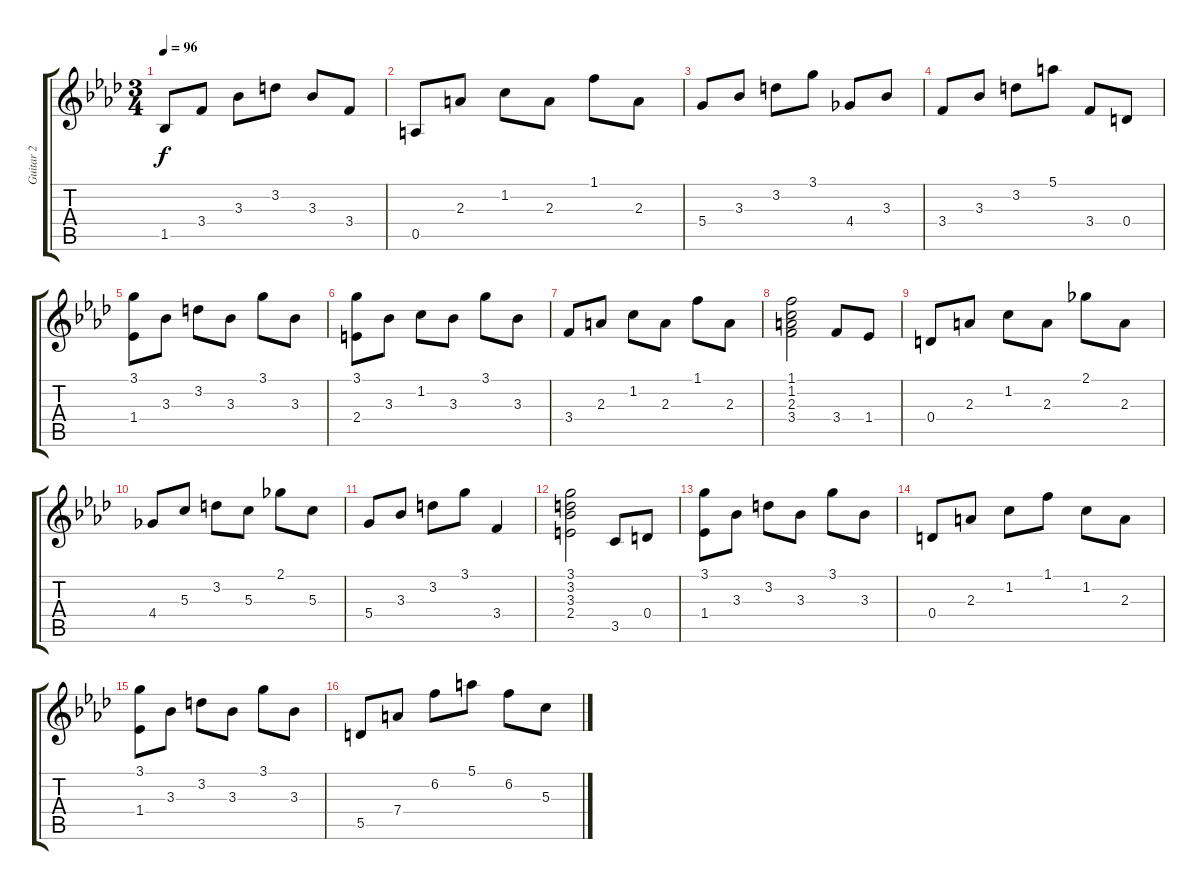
\track ("Guitar 2" "Guitar 2") {solo instrument acousticguitarsteel}
\staff {score tabs}
\tuning (E4 B3 G3 D3 A2 E2) {hide}
\ts (3 4)
\tempo 96
\clef g2
\ks fminor
1.5.8{dy f} 3.4.8 3.3.8 3.2.8 3.3.8 3.4.8 |
0.5.8 2.3.8 1.2.8 2.3.8 1.1.8 2.3.8 |
5.4.8 3.3.8 3.2.8 3.1.8 4.4.8 3.3.8 |
3.4.8 3.3.8 3.2.8 5.1.8 3.4.8 0.4.8 |
(3.1 1.4).8 3.3.8 3.2.8 3.3.8 3.1.8 3.3.8 |
(3.1 2.4).8 3.3.8 1.2.8 3.3.8 3.1.8 3.3.8 |
3.4.8 2.3.8 1.2.8 2.3.8 1.1.8 2.3.8 |
(1.1 1.2 2.3 3.4).2 3.4.8 1.4.8 |
0.4.8 2.3.8 1.2.8 2.3.8 2.1.8 2.3.8 |
4.4.8 5.3.8 3.2.8 5.3.8 2.1.8 5.3.8 |
5.4.8 3.3.8 3.2.8 3.1.8 3.4.4 |
(3.1 3.2 3.3 2.4).2 3.5.8 0.4.8 |
(3.1 1.4).8 3.3.8 3.2.8 3.3.8 3.1.8 3.3.8 |
0.4.8 2.3.8 1.2.8 1.1.8 1.2.8 2.3.8 |
(3.1 1.4).8 3.3.8 3.2.8 3.3.8 3.1.8 3.3.8 |
5.5.8 7.4.8 6.2.8 5.1.8 6.2.8 5.3.8
